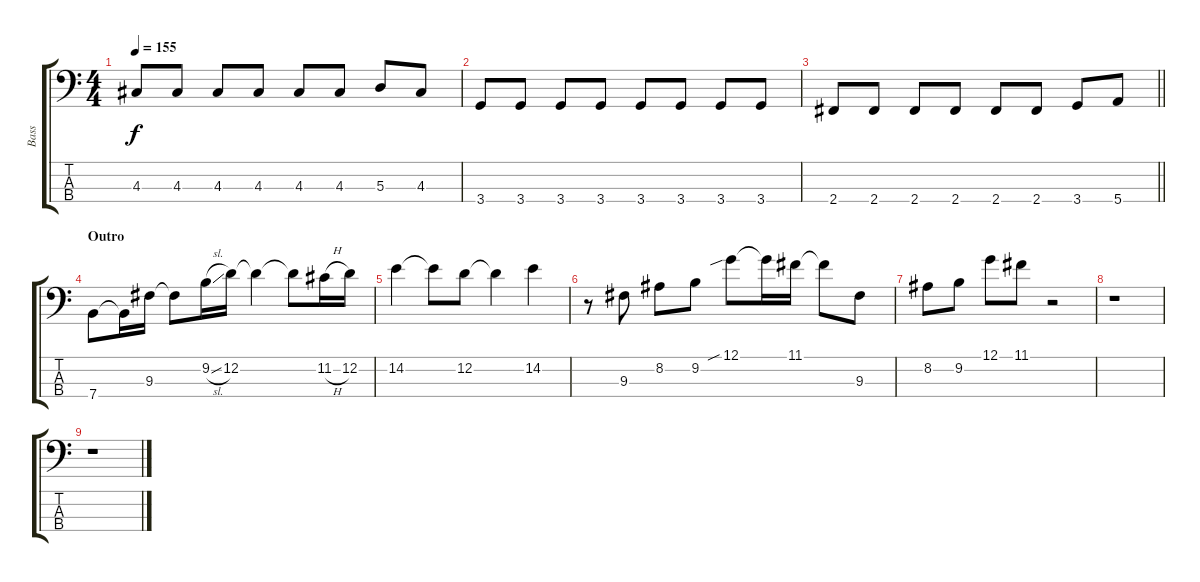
\track ("Bass" "Bass") {instrument electricbassfinger}
\staff {score tabs}
\tuning (G2 D2 A1 E1) {hide}
\ts (4 4)
\tempo 155
\clef f4
\ks c
4.3.8{dy f} 4.3.8 4.3.8 4.3.8 4.3.8 4.3.8 5.3.8 4.3.8 |
3.4.8 3.4.8 3.4.8 3.4.8 3.4.8 3.4.8 3.4.8 3.4.8 |
\barLineRight lightlight
2.4.8 2.4.8 2.4.8 2.4.8 2.4.8 2.4.8 3.4.8 5.4.8 |
\section ("" "Outro")
7.4.8 7.4{t}.16 9.3.16 9.3{t}.8 9.2{sl}.16 12.2.16 12.2{t}.4 12.2{t}.8 11.2{h}.16 12.2.16 |
14.2.4 14.2{t}.8 12.2.8 12.2{t}.4 14.2.4 |
r.8 9.3.8 8.2.8 9.2.8 12.1{sib}.8 12.1{t}.16 11.1.16 11.1{t}.8 9.3.8 |
8.2.8 9.2.8 12.1.8 11.1.8 r.2 |
r.1 |
r.1
